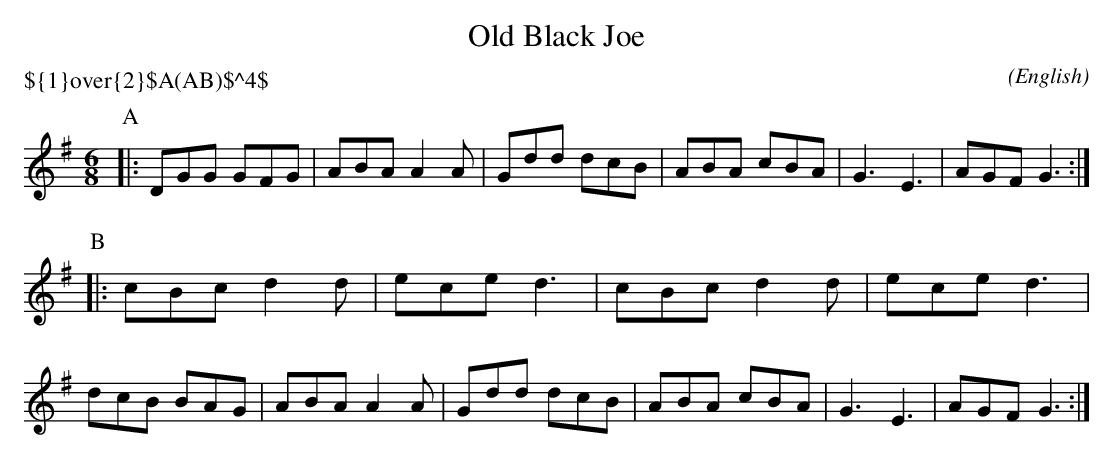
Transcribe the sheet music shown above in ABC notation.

X:1
T:Old Black Joe
M:6/8
C:
O:English
P:${1}\over{2}$A(AB)$^4$
K:G
P:A
 |: DGG GFG | ABA A2 A | Gdd dcB | ABA cBA | G3 E3 | AGF G3 :|
P:B
 |: cBc d2 d | ece d3 | cBc d2 d | ece d3 |\
    dcB BAG | ABA A2 A | Gdd dcB | ABA cBA | G3 E3 | AGF G3 :|
